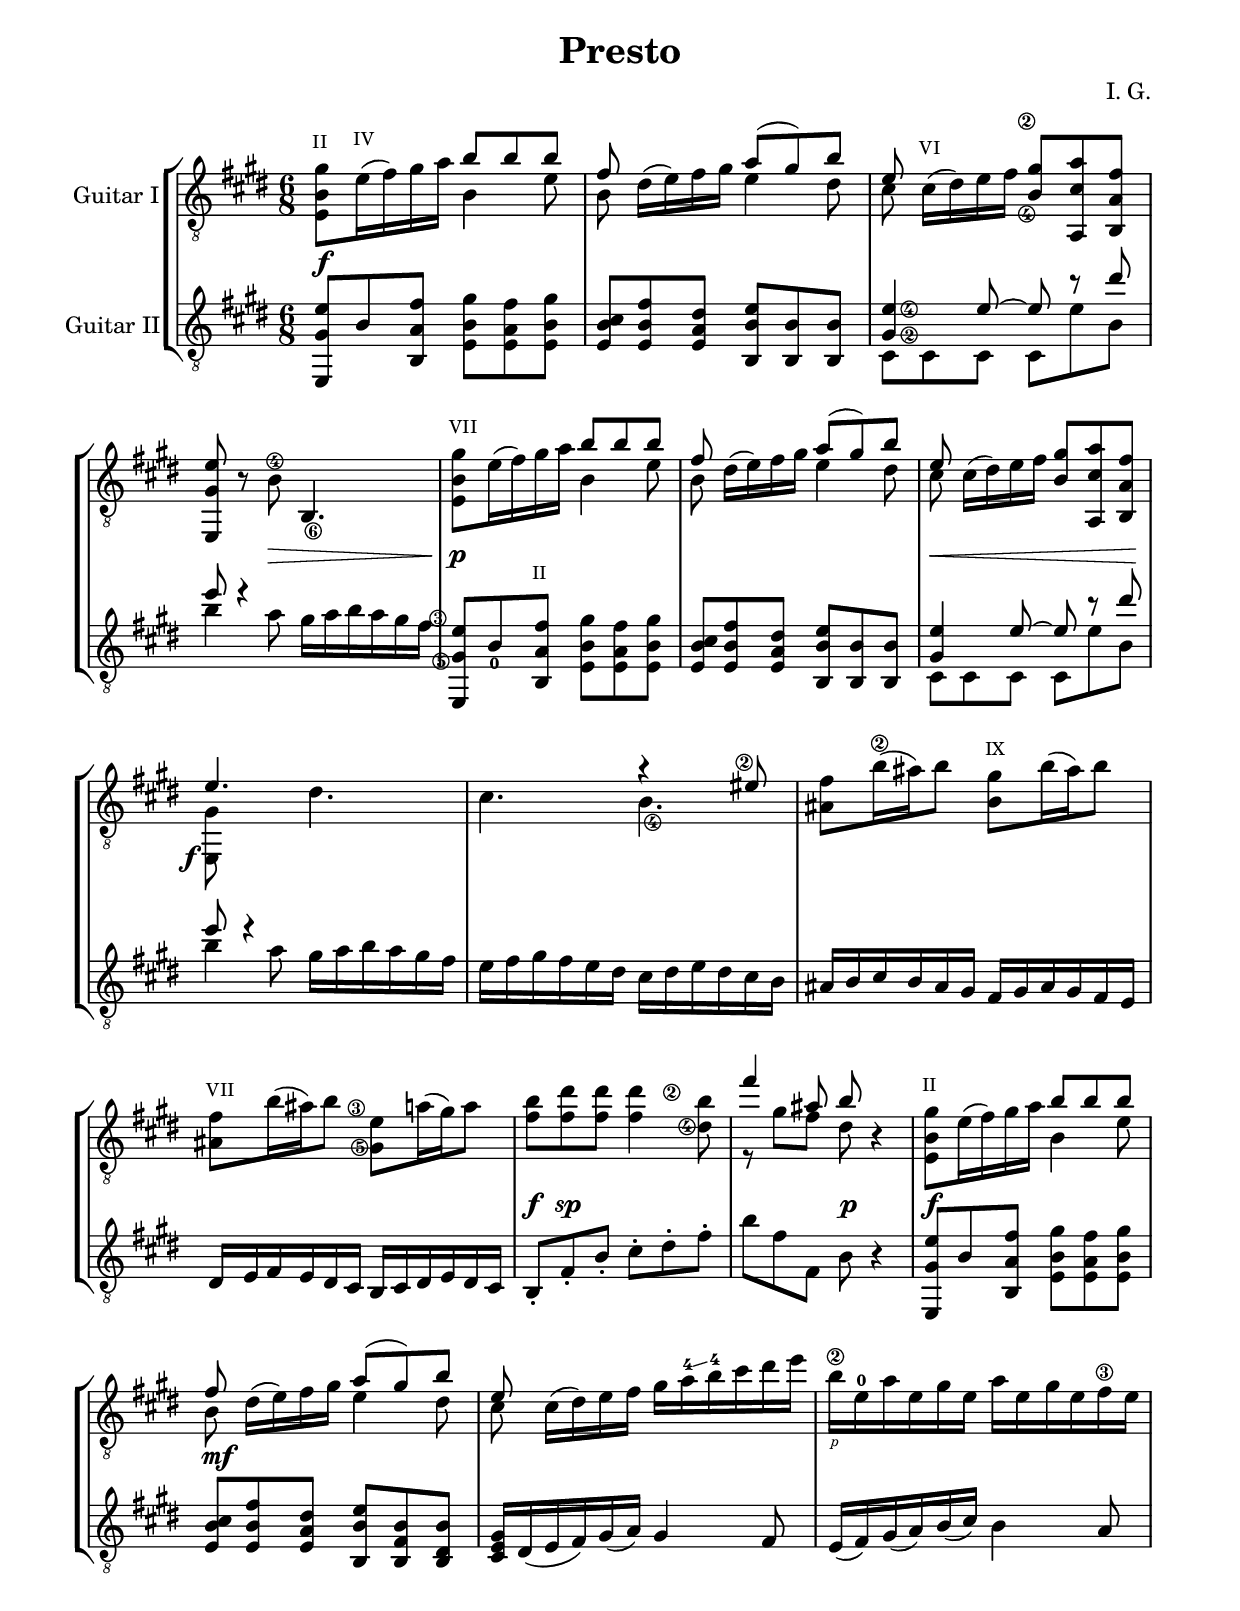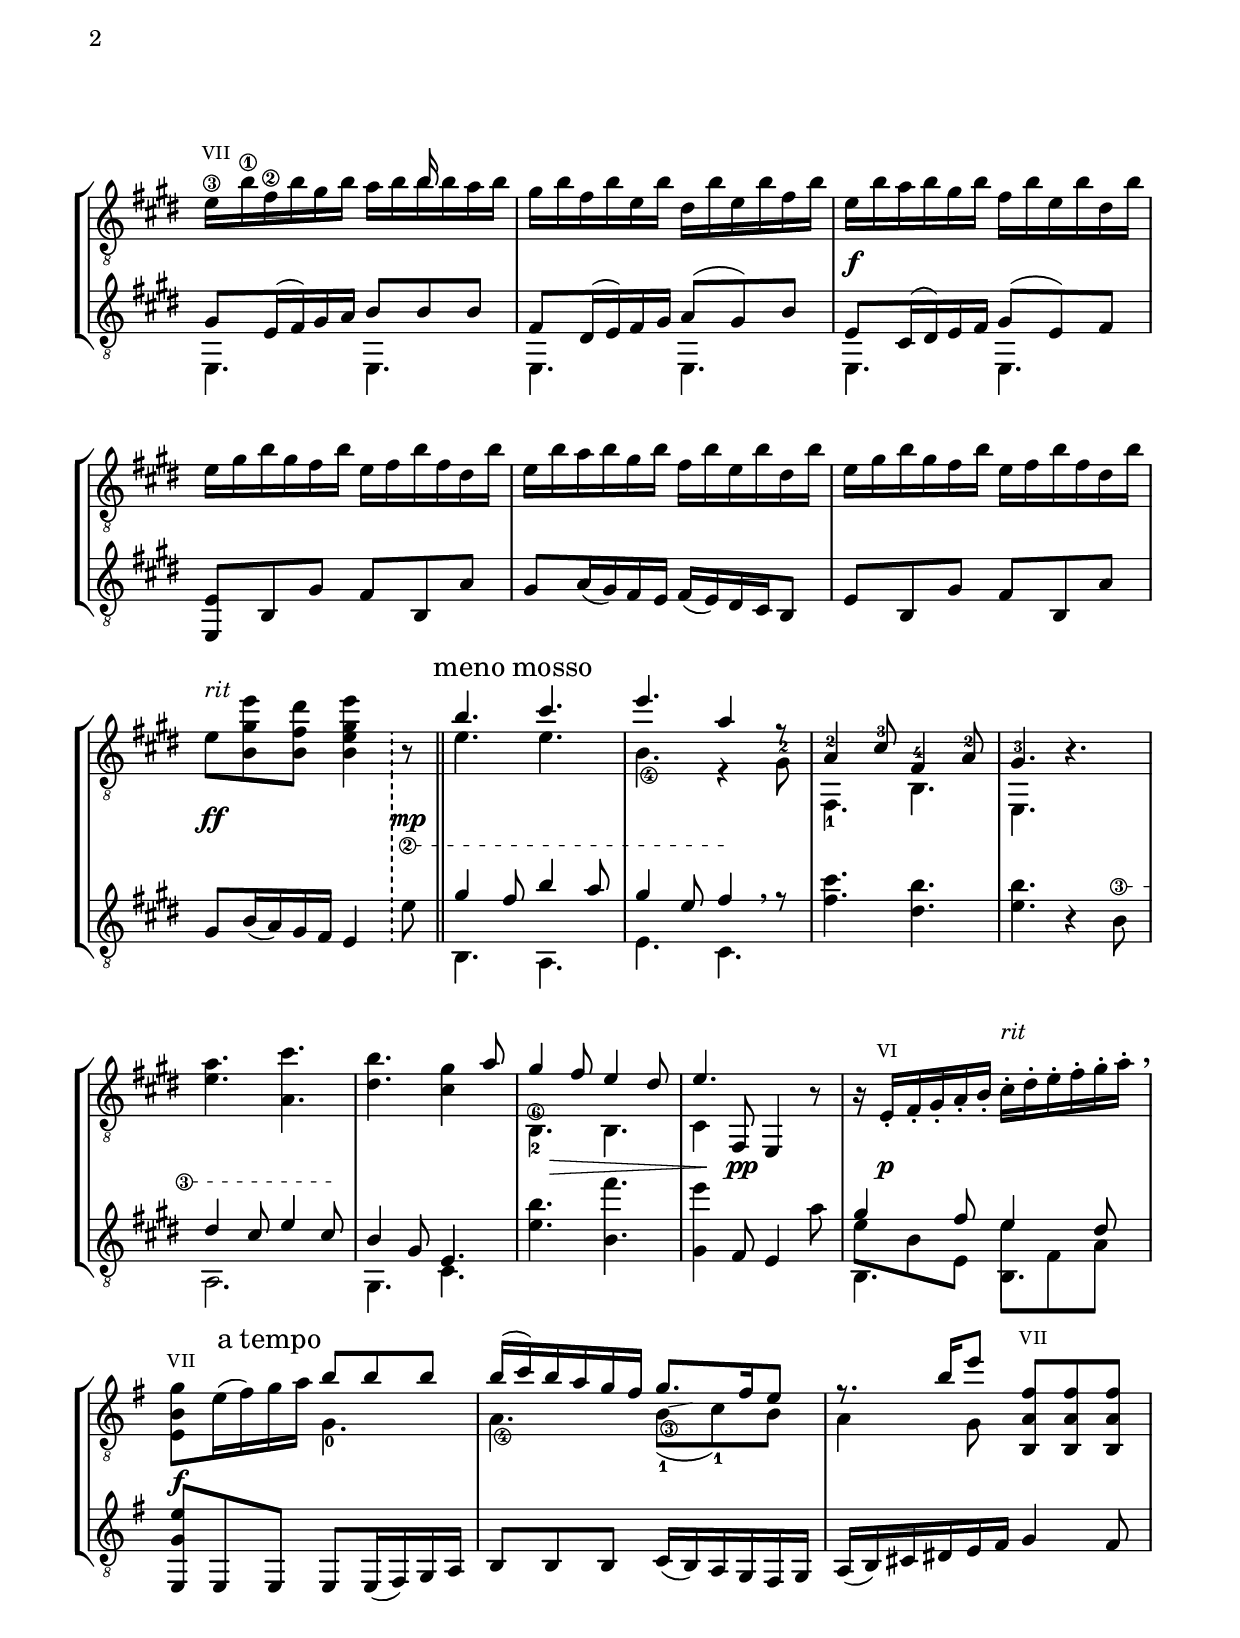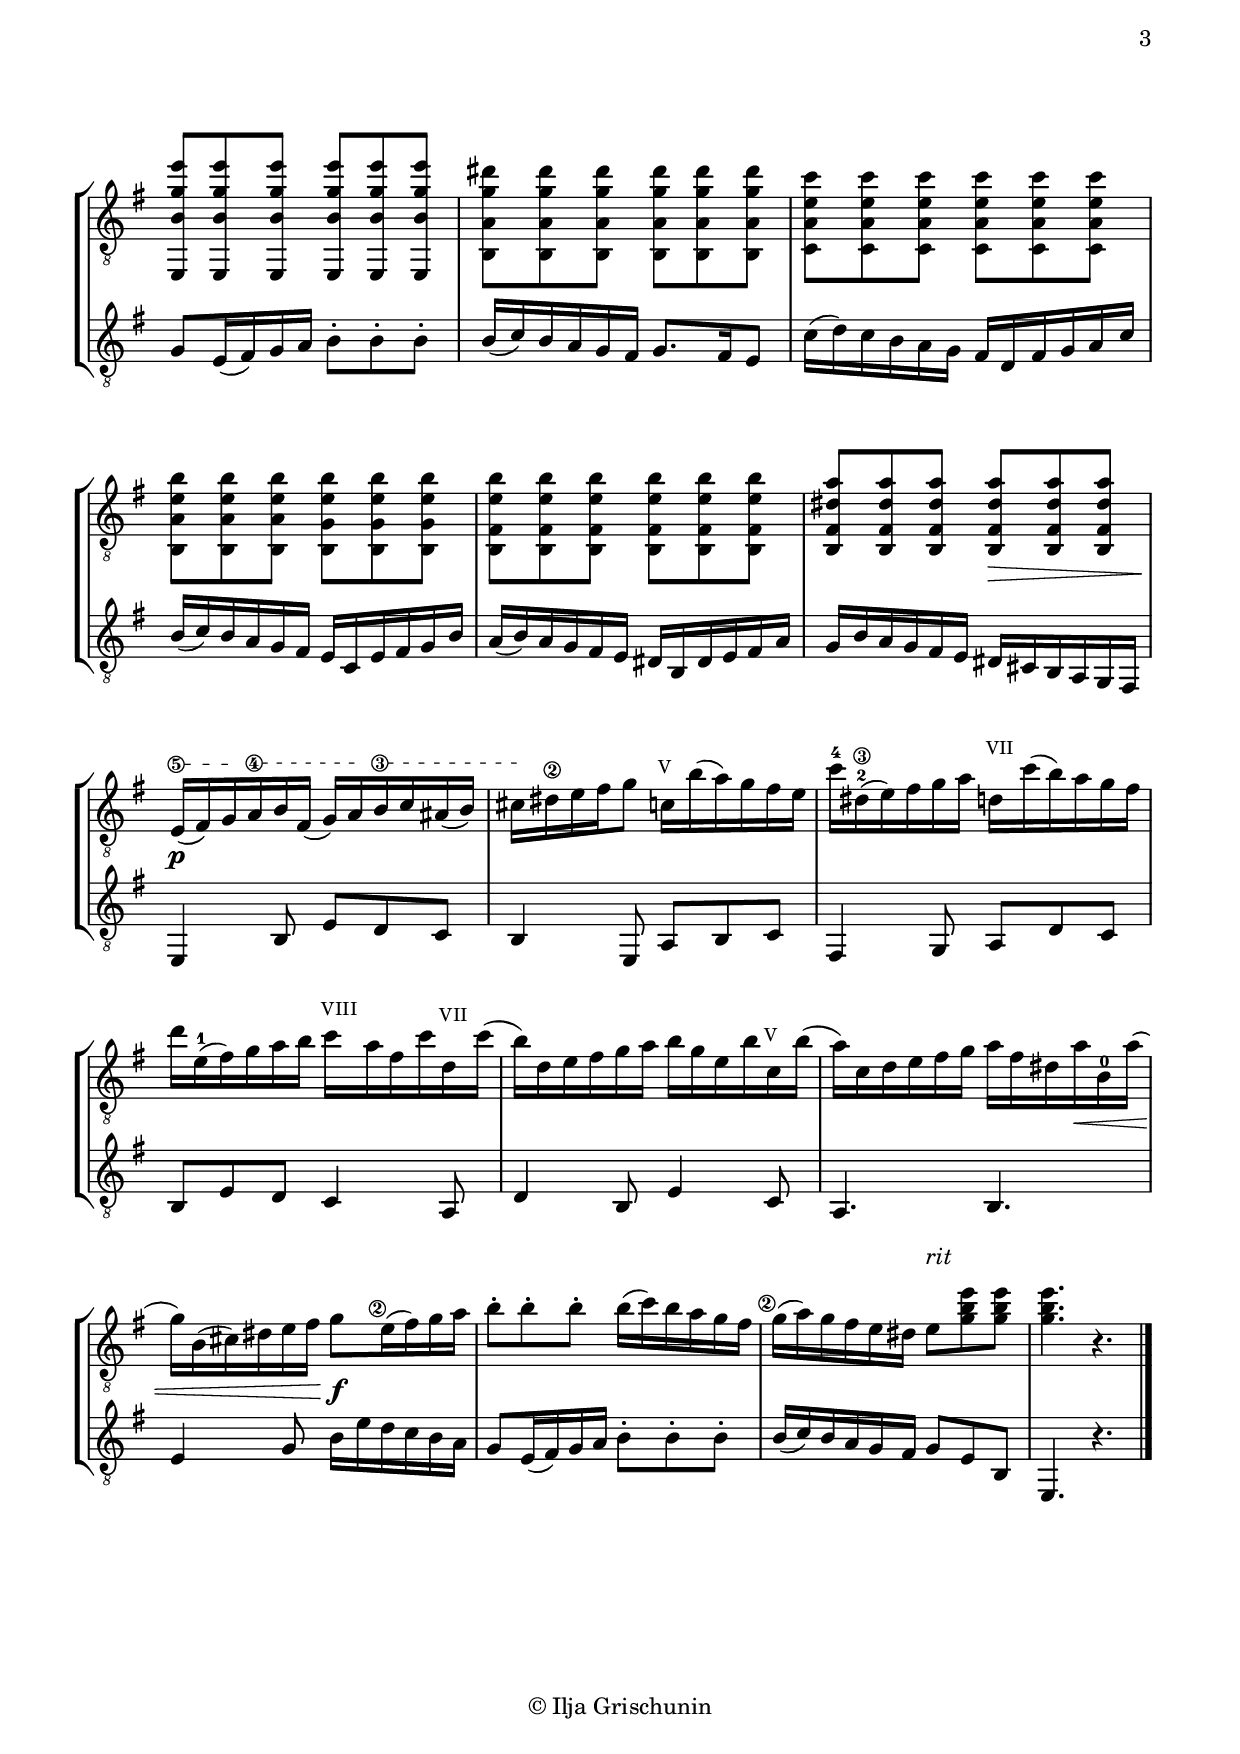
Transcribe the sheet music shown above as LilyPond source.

\version "2.19.15"

\language "deutsch"

\header {
  title = "Presto"
  composer = "I. G."
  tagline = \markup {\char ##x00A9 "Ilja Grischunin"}
}

\paper {
  #(set-paper-size "a4")
  top-system-spacing #'basic-distance = #25
  top-markup-spacing #'basic-distance = #8
  markup-system-spacing #'basic-distance = #26
  system-system-spacing #'basic-distance = #20
  last-bottom-spacing #'basic-distance = #25
  left-margin = 15
  right-margin = 15
  %two-sided = ##t
  %inner-margin = 25
  %outer-margin = 15
}

\layout {
  %indent =  1\cm
  \context {
    \Score
    \remove "Bar_number_engraver"
  }
}

%\include "global.ly"
\version "2.19.15"

dynamic = {
  \override Hairpin.to-barline = ##f
  s2.*3\f s4 s4\> s8. s16\! s2.*2\p s2\< s8. s16\!
  \tag #'Part {\once \override DynamicText.extra-offset = #'(-2 . 0)}
  \tag #'(Partitur PartII) {\once \override DynamicText.extra-offset = #'(-2.5 . 3)}
  s2.*4\f s8\f s8\sp s2 s4. s4.\p s2.\f s2.*5\mf s2.*4\f
  \once \override TextScript.extra-offset = #'(0 . 10)
  s8\ff^\markup { \italic rit }
  s2
  \tag #'Partitur {s8\mp s2.*5 s8.}
  \tag #'Part { s8 s8\mp s2.*5 s16} s16
  s2 s8 s4\> s4. s4\! s8\pp s4. s16 s8.\p s8
  \once \override TextScript.extra-offset = #'(0 . 12)
  s4.^\markup { \italic rit } s2.*8\f s4. s\> s2.*5\p
  s4. s8. s\< s4. s\f s2.*1 s4.
  \once \override TextScript.extra-offset = #'(0 . 12)
  s4.^\markup { \italic rit } s2.
}

stringNumberSpanner =
#(define-music-function (parser location StringNumber) (string?)
   #{
     \override TextSpanner.style = #'dashed-line
     \override TextSpanner.font-size = #-5
     \override TextSpanner.bound-details.left.stencil-align-dir-y = #CENTER
     \override TextSpanner.bound-details.left.text = \markup { \circle \number #StringNumber }
   #})

\version "2.19.15"

\language "deutsch"

%%%%%%%%% SCRIPTS %%%%%%%%%
#(define RH rightHandFinger)

stringNumSpan =
#(define-music-function (parser location StringNumber) (string?)
   #{
     \override TextSpanner.font-size = #-5
     \override TextSpanner.dash-fraction = #0.3
     \override TextSpanner.dash-period = #1.5
     %\override TextSpanner.bound-details.right.arrow = ##t
     %\override TextSpanner.arrow-width = #0.2
     %\override TextSpanner.arrow-length = #0.7
     \override TextSpanner.bound-details.left.stencil-align-dir-y = #CENTER
     \override TextSpanner.bound-details.left.text = \markup { \circle \number #StringNumber }
   #})

guitarOne =
\relative
{
  \key e \major
  \time 6/8
  \compressFullBarRests
  %\override TextScript.self-alignment-X = #CENTER
  \clef "treble_8"
  \override TextScript.extra-offset = #'(-.3 . 1)
  \textLengthOn
  \override TextScript.font-size = -2
  <e h' gis'>8^"II" e'16^"IV"( fis) gis a
  <<
    {
      h8 h h fis
    }
    \\
    {
      h,4 e8 h
    }
  >>
  dis16( e) fis gis
  <<
    {
      a8( gis) h e,
    }
    \\
    {
      e4 dis8 cis
    }
  >>
  cis16^"VI"( dis) e fis
  \override StringNumber.staff-padding = #'()
  \once \override StringNumber.self-alignment-X = #RIGHT
  <h,\4 gis'\2>8 <a, cis' a'><h a' fis'><e, gis' e'> r8 h''\4
  \once \override StringNumber.extra-offset = #'(.5 . .5)
  h,4._\6
  <e h' gis'>8^"VII" e'16( fis) gis a
  <<
    {
      h8 h h fis
    }
    \\
    {
      h,4 e8 h
    }
  >>
  dis16( e) fis gis
  <<
    {
      a8( gis) h e,
    }
    \\
    {
      e4 dis8 cis
    }
  >>
  cis16( dis) e fis <h, gis'>8 <a, cis' a'><h a' fis'>
  <<
    {
      e'4. s
    }
    \\
    {
      <e,, gis'>8 s4 dis''4.
    }
  >>
  cis
  <<
    {
      \override StringNumber.staff-padding = #'()
      r4
      \once \override StringNumber.extra-offset = #'(-.7 . -2)
      eis8\2
    }
    \\
    {
      \override StringNumber.staff-padding = #'()
      \once \override StringNumber.extra-offset = #'(.7 . 2.7)
      h4._\4
    }
  >>
  <ais fis'>8 h'16(\2 ais) h8 <h, gis'>^"IX" h'16( ais) h8
  <ais, fis'>^"VII" h'16( ais)
  \once \override StringNumber.extra-offset = #'(2.5 . -2.5)
  h8\3
  \once \override StringNumber.extra-offset = #'(-1.7 . -4.3)
  <gis,\5 e'> a'16( gis) a8
  <fis h><fis dis'> q
  \once \override StringNumber.extra-offset = #'(3.5 . -2)
  <fis dis'\2>4
  \once \override StringNumber.extra-offset = #'(-1.7 . -4.3)
  <dis\4 h'>8
  <<
    {
      fis'4 ais,8 h
    }
    \\
    {
      r8 gis fis dis
    }
  >>
  r4
  <e, h' gis'>8^"II" e'16( fis) gis a
  <<
    {
      h8 h h fis
    }
    \\
    {
      h,4 e8 h
    }
  >>
  dis16( e) fis gis
  <<
    {
      a8( gis) h e,
    }
    \\
    {
      e4 dis8 cis
    }
  >>
  cis16( dis) e fis gis a-4-\markup {
    \postscript #"1.5 6 moveto 1.3 .4 rlineto stroke"
  } h-4 cis dis e
  h\2_\RH #1 e,-0 a e gis e a e gis e fis\3 e
  e\3^"VII" h'\1 fis\2 h gis h <<
    {
      s8 h16 s8.
    }
    \\
    {
      a16 h h h a h
    }
  >>
  gis h fis h e, h' dis, h' e, h' fis h
  e, h' a h gis h fis h e, h' dis, h'
  e, gis h gis fis h e, fis h fis dis h'
  e, h' a h gis h fis h e, h' dis, h'
  e, gis h gis fis h e, fis h fis dis h'
  e,8 <h gis' e'><h fis' dis'><h e gis e'>4
  \bar "!"
  \tag #'Part {
    \once \override TextScript.extra-offset = #'(0 . -1)
    \once \override TextScript.font-size = 0.5
    r8_\markup {\italic Fine}
  }
  \tag #'Partitur {r8}
  \bar "||"
  \tag  #'Part {\break}
  %\once \override Score.RehearsalMark.self-alignment-X = #LEFT
  \once \override Score.RehearsalMark.extra-offset = #'(7 . 1)
  %\once \override Score.RehearsalMark.font-size = 0.5
  \mark \markup {meno mosso}
  <<
    {
      \override Fingering.staff-padding = #'()
      h'4. cis e a,4 r8 a,4-2 cis8-3 fis,4-4 a8-2 gis4.-3
    }
    \\
    {
      \override Fingering.staff-padding = #'()
      e'4. e
      \once \override StringNumber.extra-offset = #'(.6 . 2.5)
      h_\4 r4 gis8^2 fis,4.-1 h e,
    }
  >>
  r4. <e'' a><a, cis'><dis h'>
  <<
    {
      s4 a'8 gis4 fis8 e4 dis8 e4.
    }
    \\
    {
      \override StringNumber.staff-padding = #'()
      <cis gis'>4 s8 h,4.-2^\6 h cis4 \stemUp fis,8
    }
  >>
  e4 r8
  r16 e'-.^"VI" fis-. gis-. a-. h-.
  cis-. dis-. e-. fis-. gis-.
  \override BreathingSign.extra-offset = #'(1 . 1)
  a-. \breathe
  \break
  %\once \override Score.RehearsalMark.self-alignment-X = #LEFT
  \once \override Score.RehearsalMark.extra-offset = #'(7 . 1)
  %\once \override Score.RehearsalMark.font-size = -0.2
  \mark \markup { a tempo}

  \override Staff.Clef.break-visibility = #begin-of-line-visible
  %\override Staff.Clef #'explicitClefVisibility = #begin-of-line-visible
  \override Staff.TimeSignature.break-visibility = #begin-of-line-visible
  \set Staff.explicitKeySignatureVisibility = #begin-of-line-visible % this will do the job with the time signatures
  \override Staff.KeyCancellation.break-visibility = #all-invisible
  \override Staff.KeyCancellation.explicitKeySignatureVisibility = #all-invisible

  \key e \minor
  <e, h' g'>8^"VII" e'16( fis) g a
  <<
    {
      h8 h h h16( c) h a g fis g8. fis16 e8 r8. h'16 e8
    }
    \\
    {
      \override Fingering.staff-padding = #'()
      g,,4.-0
      \once \override StringNumber.extra-offset = #'(.6 . 2.8)
      a_\4
      \once \override StringNumber.extra-offset = #'(.6 . 5.5)
      h8(_\3-1-\markup {
        \postscript #"1.2 3.2 moveto 2.3 .4 rlineto stroke"
      } c)-1 h a4 g8
    }
  >>
  <h, a' fis'>8^"VII"
  \repeat unfold 2 {<h a' fis'>8}
  \repeat unfold 6 {<e, h'' g' e'>}
  \repeat unfold 6 {<h' a' g' dis'>}
  \repeat unfold 6 {<c a' e' c'>}
  \repeat unfold 3 {<h a' e' h'>}
  \repeat unfold 3 {<h g' e' h'>}
  \repeat unfold 6 {<h fis' e' h'>}
  \repeat unfold 6 {<h fis' dis' a'>}
  \override Fingering.staff-padding = #'()
  \stringNumSpan "5"
  e16(\startTextSpan fis) g\stopTextSpan
  \stringNumSpan "4"
  a\startTextSpan h fis( g) a\stopTextSpan
  \stringNumSpan "3"
  h\startTextSpan c ais( h)
  cis\stopTextSpan
  \once \override StringNumber.extra-offset = #'(0 . 1)
  dis\2 e fis g8 c,16^"V" h'( a) g fis e
  c'-4 dis,(-2\3 e) fis g a d,^"VII" c'( h) a g fis
  d' e,(-1 fis) g a h c^"VIII" a fis c' d,^"VII" c'(
  h) d, e fis g a h g e h' c,^"V" h'(
  a) c, d e fis g a fis dis a' h,-0 a'(
  g) h,( cis) dis e fis g8
  \once \override StringNumber.extra-offset = #'(-1 . -.5)
  e16(\2 fis) g a
  h8-. h-. h-. h16( c) h a g fis
  \once \override StringNumber.extra-offset = #'(-1.2 . -1)
  g(\2 a) g fis e dis e8 <g h e> q q4.
  \tag #'Part {
    \once \override TextScript.extra-offset = #'(0 . -1)
    \once \override TextScript.font-size = 0.5
    r4._\markup {
      \column {
        \italic D.C.
        \line {\italic {al fine}}
      }
    }
  }
  \tag #'Partitur {r4.}
  \bar "|."
}

\version "2.19.15"

\language "deutsch"

%%%%%%%%% SCRIPTS %%%%%%%%%
#(define RH rightHandFinger)

stringNumSpan =
#(define-music-function (parser location StringNumber) (string?)
   #{
     \override TextSpanner.font-size = #-5
     \override TextSpanner.dash-fraction = #0.3
     \override TextSpanner.dash-period = #1.5
     %\override TextSpanner.bound-details.right.arrow = ##t
     %\override TextSpanner.arrow-width = #0.2
     %\override TextSpanner.arrow-length = #0.7
     \override TextSpanner.bound-details.left.stencil-align-dir-y = #CENTER
     \override TextSpanner.bound-details.left.text = \markup { \circle \number #StringNumber }
   #})

guitarTwo =
\relative
{
  \key e \major
  \time 6/8
  \compressFullBarRests
  \clef "treble_8"
  \override TextScript.extra-offset = #'(-.3 . 1)
  \textLengthOn
  \override TextScript.font-size = -2
  \override StringNumber.staff-padding = #'()
  \override Fingering.staff-padding = #'()
  <e, gis' e'>8 h'' <h, a' fis'><e h' gis'><e a fis'><e h' gis'><e h' cis><e h' fis'><e a dis>
  <h h' e><h h'><h h'>
  <<
    {
      \set stringNumberOrientations = #'(right)
      <gis'\2 e'\4>4 e'8~ e r dis' e e4\rest s4.
    }
    \\
    {
      cis,,8 cis cis cis e' h h'4 a8 gis16 a h a gis fis
    }
  >>
  \tag #'Part {\break}
  %\once \override StringNumber.self-alignment-X = #RIGHT
  %\set stringNumberOrientations = #'(right)
  \once \override StringNumber.extra-offset = #'(-1.7 . -7.5)
  <e,, gis'\5 e'>8
  \once \override StringNumber.extra-offset = #'(-5.5 . -3.5)
  h''\3_0 <h, a' fis'>^"II"<e h' gis'><e a fis'><e h' gis'><e h' cis><e h' fis'><e a dis>
  <h h' e><h h'><h h'>
  <<
    {
      <gis' e'>4 e'8~ e r dis'
    }
    \\
    {
      cis,,8 cis cis cis e' h
    }
  >>
  \tag #'Part {\break}
  <<
    {
      e' e4\rest s4.
    }
    \\
    {
      h4 a8 gis16 a h a gis fis
    }
  >>
  e16 fis gis fis e dis cis dis e dis cis h
  ais h cis h ais gis fis gis ais gis fis e
  dis e fis e dis cis h cis dis e dis cis
  h8-. fis'-. h-. cis-. dis-. fis-. h fis fis, h r4
  \tag #'Part {\break}
  <e,, gis' e'>8 h'' <h, a' fis'><e h' gis'><e a fis'><e h' gis'>
  <e h' cis><e h' fis'><e a dis><h h' e><h fis' h><h dis h'>
  <cis e gis>16 dis( e fis) gis( a) gis4 fis8
  e16( fis) gis( a) h( cis) h4 a8
  \tag #'Part {\break}
  <<
    {
      gis8 e16( fis) gis a h8 h h fis dis16( e) fis gis a8( gis) h
      e, cis16( dis) e fis gis8( e) fis
    }
    \\
    {
      e,4. e e e e e
    }
  >>
  \tag #'Part {\break}
  <e e'>8 h' gis' fis h, a' gis a16( gis) fis e fis( e) dis cis h8 e h  gis' fis h, a'
  gis h16( a) gis fis e4 \bar "!"
  \tag #'Part {\break}
  <<
    {
      \stringNumSpan "2"
      \textSpannerUp
      \stemDown e'8\startTextSpan
      \bar "||"
      \stemUp gis4 fis8 h4 a8 gis4 e8 fis4\stopTextSpan \breathe r8
    }
    \\
    {
      s8 h,,4. a e' cis
    }
  >>
  <fis' cis'>4.<dis h'><e h'> r4
  <<
    {
      \stringNumSpan "3"
      \textSpannerUp
      \stemDown h8\startTextSpan
      \stemUp dis4 cis8 e4 cis8\stopTextSpan
    }
    \\
    {
      s8 a,2.
    }
  >>
  \tag #'Part {\break}
  <<
    {
       h'4 gis8 e4.
    }
    \\
    {
       gis,4. cis
    }
  >>
  <e' h'>4.<h fis''><gis e''>4 fis8 e4 a'8
  <<
    {
      gis4 fis8 e4 dis8
    }
    \\
    {
      e8 h e, e' fis, a
    }
    \\
    {
      \voiceTwo
      h,4. h
    }
  >>
  \break

  \override Staff.Clef #'break-visibility = #begin-of-line-visible
  %\override Staff.Clef #'explicitClefVisibility = #begin-of-line-visible
  \override Staff.TimeSignature #'break-visibility = #begin-of-line-visible
  \set Staff.explicitKeySignatureVisibility = #begin-of-line-visible % this will do the job with the time signatures
  \override Staff.KeyCancellation #'break-visibility = #all-invisible
  \override Staff.KeyCancellation #'explicitKeySignatureVisibility = #all-invisible

  \key e \minor
  <e, g' e'>8 e e e e16( fis) g a h8 h h c16( h) a g fis g
  a( h) cis dis e fis g4 fis8 g e16( fis) g a h8-. h-. h-.
  h16( c) h a g fis g8. fis16 e8 c'16( d) c h a g fis d fis g a c
  h( c) h a g fis e c e fis g h
  \tag #'Part {\break}
  a( h) a g fis e dis h dis e fis a
  g h a g fis e dis cis h a g fis e4 h'8 e d c h4 e,8 a h c
  \tag #'Part {\break}
  fis,4 g8 a d c h e d c4 a8 d4 h8 e4 c8 a4. h
  \tag #'Part {\break}
  e4 g8 h16 e d c h a g8 e16( fis) g a h8-. h-. h-.
  h16( c) h a g fis g8 e h e,4. r
  \bar "|."
}


\score {
  \new StaffGroup<<

    \new Staff \with {
      instrumentName = "Guitar I"
    }
    \removeWithTag #'Part
    \guitarOne
    
    \new Dynamics \removeWithTag #'Part \dynamic
    
    \new Staff \with {
      instrumentName = "Guitar II"
    }
    \removeWithTag #'Part
    \guitarTwo

  >>
}